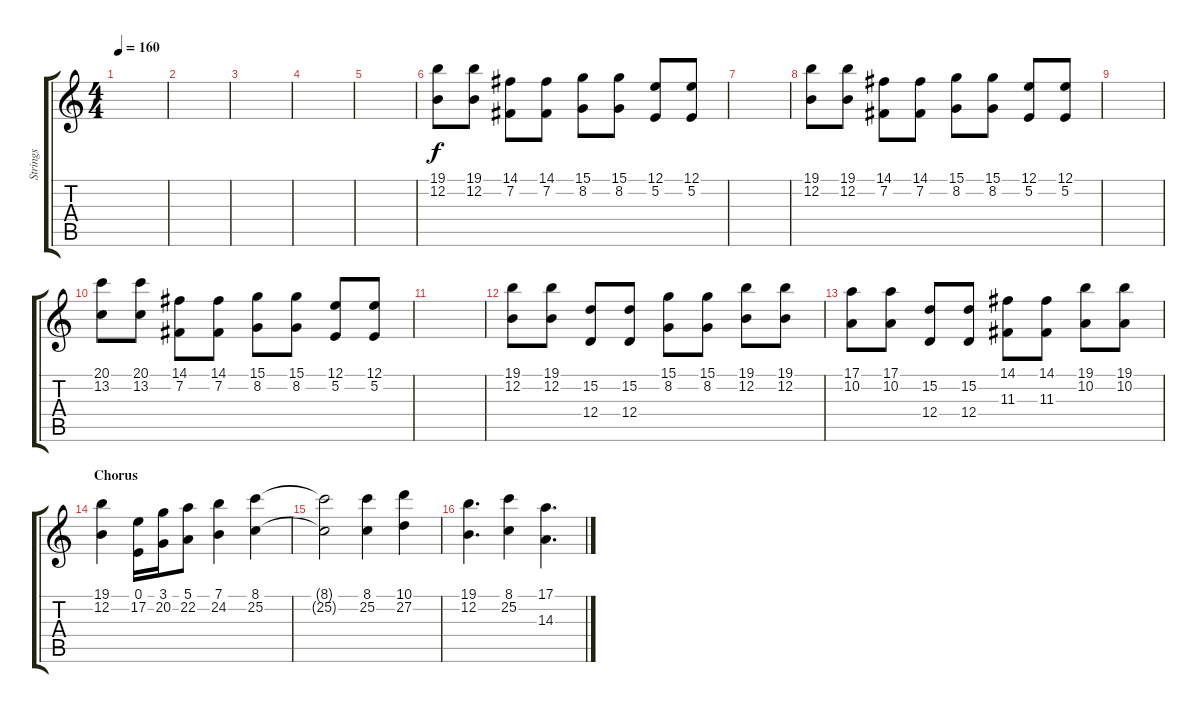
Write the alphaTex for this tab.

\track ("Strings" "Strings") {instrument stringensemble2}
\staff {score tabs}
\tuning (E4 B3 G3 D3 A2 E2) {hide}
\ts (4 4)
\tempo 160
\clef g2
\ks c
|
|
|
|
|
(19.1 12.2).8 (19.1 12.2).8 (14.1 7.2).8 (14.1 7.2).8 (15.1 8.2).8 (15.1 8.2).8 (12.1 5.2).8 (12.1 5.2).8 |
|
(19.1 12.2).8 (19.1 12.2).8 (14.1 7.2).8 (14.1 7.2).8 (15.1 8.2).8 (15.1 8.2).8 (12.1 5.2).8 (12.1 5.2).8 |
|
(20.1 13.2).8 (20.1 13.2).8 (14.1 7.2).8 (14.1 7.2).8 (15.1 8.2).8 (15.1 8.2).8 (12.1 5.2).8 (12.1 5.2).8 |
|
(19.1 12.2).8 (19.1 12.2).8 (15.2 12.4).8 (15.2 12.4).8 (15.1 8.2).8 (15.1 8.2).8 (19.1 12.2).8 (19.1 12.2).8 |
(17.1 10.2).8 (17.1 10.2).8 (15.2 12.4).8 (15.2 12.4).8 (14.1 11.3).8 (14.1 11.3).8 (19.1 10.2).8 (19.1 10.2).8 |
\section ("" "Chorus")
(19.1 12.2).4 (0.1 17.2).16 (3.1 20.2).16 (5.1 22.2).8 (7.1 24.2).4 (8.1 25.2).4 |
(8.1{t} 25.2{t}).2 (8.1 25.2).4 (10.1 27.2).4 |
(19.1 12.2).4{d} (8.1 25.2).4 (17.1 14.3).4{d}
